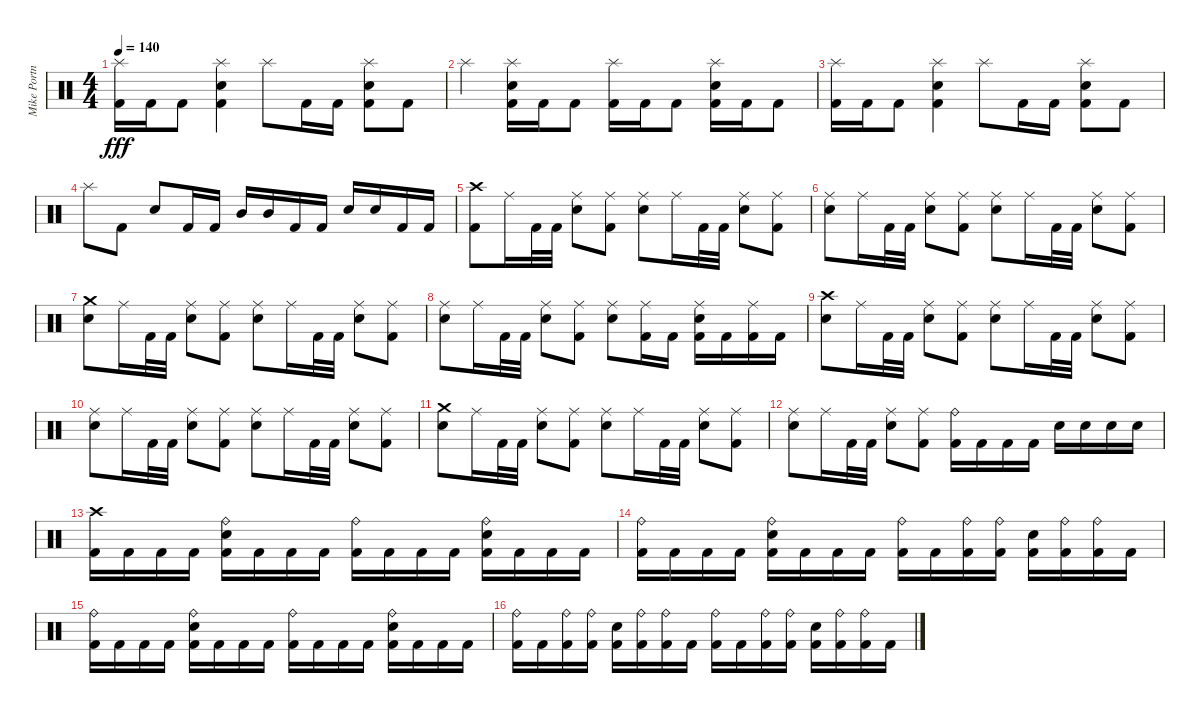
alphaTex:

\track ("Mike Portnoy - Drum" "Mike Portn") {instrument percussion}
\staff {score}
\articulation defaults
\ts (4 4)
\tempo 140
\clef neutral
\ks c
("Splash (hit)" "Kick (hit) 2").16{dy fff} "Kick (hit) 2".16 "Kick (hit) 2".8 ("Splash (hit)" "Snare (hit) 2" "Kick (hit) 2").4 "Splash (hit)".8 "Kick (hit) 2".16 "Kick (hit) 2".16 ("Splash (hit)" "Snare (hit) 2" "Kick (hit) 2").8 "Kick (hit) 2".8 |
"Splash (hit)".4 ("Splash (hit)" "Snare (hit) 2" "Kick (hit) 2").16 "Kick (hit) 2".16 "Kick (hit) 2".8 ("Splash (hit)" "Kick (hit) 2").16 "Kick (hit) 2".16 "Kick (hit) 2".8 ("Splash (hit)" "Snare (hit) 2" "Kick (hit) 2").16 "Kick (hit) 2".16 "Kick (hit) 2".8 |
("Splash (hit)" "Kick (hit) 2").16 "Kick (hit) 2".16 "Kick (hit) 2".8 ("Splash (hit)" "Snare (hit) 2" "Kick (hit) 2").4 "Splash (hit)".8 "Kick (hit) 2".16 "Kick (hit) 2".16 ("Splash (hit)" "Snare (hit) 2" "Kick (hit) 2").8 "Kick (hit) 2".8 |
"Splash (hit)".8 "Kick (hit) 2".8 "Snare (hit) 2".8 "Kick (hit) 2".16 "Kick (hit) 2".16 "Mid Tom (hit)".16 "Mid Tom (hit)".16 "Kick (hit) 2".16 "Kick (hit) 2".16 "Snare (hit) 2".16 "Snare (hit) 2".16 "Kick (hit) 2".16 "Kick (hit) 2".16 |
("Crash high (hit)" "Kick (hit) 2").8 "Ride (middle)".16 "Kick (hit) 2".32 "Kick (hit) 2".32 ("Ride (middle)" "Snare (hit) 2").8 ("Ride (middle)" "Kick (hit) 2").8 ("Ride (middle)" "Snare (hit) 2").8 "Ride (middle)".16 "Kick (hit) 2".32 "Kick (hit) 2".32 ("Ride (middle)" "Snare (hit) 2").8 ("Ride (middle)" "Kick (hit) 2").8 |
("Ride (middle)" "Snare (hit) 2").8 "Ride (middle)".16 "Kick (hit) 2".32 "Kick (hit) 2".32 ("Ride (middle)" "Snare (hit) 2").8 ("Ride (middle)" "Kick (hit) 2").8 ("Ride (middle)" "Snare (hit) 2").8 "Ride (middle)".16 "Kick (hit) 2".32 "Kick (hit) 2".32 ("Ride (middle)" "Snare (hit) 2").8 ("Ride (middle)" "Kick (hit) 2").8 |
("Crash medium (hit)" "Snare (hit) 2").8 "Ride (middle)".16 "Kick (hit) 2".32 "Kick (hit) 2".32 ("Ride (middle)" "Snare (hit) 2").8 ("Ride (middle)" "Kick (hit) 2").8 ("Ride (middle)" "Snare (hit) 2").8 "Ride (middle)".16 "Kick (hit) 2".32 "Kick (hit) 2".32 ("Ride (middle)" "Snare (hit) 2").8 ("Ride (middle)" "Kick (hit) 2").8 |
("Ride (middle)" "Snare (hit) 2").8 "Ride (middle)".16 "Kick (hit) 2".32 "Kick (hit) 2".32 ("Ride (middle)" "Snare (hit) 2").8 ("Ride (middle)" "Kick (hit) 2").8 ("Ride (middle)" "Snare (hit) 2").8 ("Ride (middle)" "Kick (hit) 2").16 "Kick (hit) 2".16 ("Ride (middle)" "Snare (hit) 2" "Kick (hit) 2").16 "Kick (hit) 2".16 ("Ride (middle)" "Kick (hit) 2").16 "Kick (hit) 2".16 |
("Crash high (hit)" "Snare (hit) 2").8 "Ride (middle)".16 "Kick (hit) 2".32 "Kick (hit) 2".32 ("Ride (middle)" "Snare (hit) 2").8 ("Ride (middle)" "Kick (hit) 2").8 ("Ride (middle)" "Snare (hit) 2").8 "Ride (middle)".16 "Kick (hit) 2".32 "Kick (hit) 2".32 ("Ride (middle)" "Snare (hit) 2").8 ("Ride (middle)" "Kick (hit) 2").8 |
("Ride (middle)" "Snare (hit) 2").8 "Ride (middle)".16 "Kick (hit) 2".32 "Kick (hit) 2".32 ("Ride (middle)" "Snare (hit) 2").8 ("Ride (middle)" "Kick (hit) 2").8 ("Ride (middle)" "Snare (hit) 2").8 "Ride (middle)".16 "Kick (hit) 2".32 "Kick (hit) 2".32 ("Ride (middle)" "Snare (hit) 2").8 ("Ride (middle)" "Kick (hit) 2").8 |
("Crash medium (hit)" "Snare (hit) 2").8 "Ride (middle)".16 "Kick (hit) 2".32 "Kick (hit) 2".32 ("Ride (middle)" "Snare (hit) 2").8 ("Ride (middle)" "Kick (hit) 2").8 ("Ride (middle)" "Snare (hit) 2").8 "Ride (middle)".16 "Kick (hit) 2".32 "Kick (hit) 2".32 ("Ride (middle)" "Snare (hit) 2").8 ("Ride (middle)" "Kick (hit) 2").8 |
("Ride (middle)" "Snare (hit) 2").8 "Ride (middle)".16 "Kick (hit) 2".32 "Kick (hit) 2".32 ("Ride (middle)" "Snare (hit) 2").8 ("Ride (middle)" "Kick (hit) 2").8 ("Ride (bell)" "Kick (hit) 2").16 "Kick (hit) 2".16 "Kick (hit) 2".16 "Kick (hit) 2".16 "Snare (hit) 2".16 "Snare (hit) 2".16 "Snare (hit) 2".16 "Snare (hit) 2".16 |
("Crash high (hit)" "Kick (hit) 2").16 "Kick (hit) 2".16 "Kick (hit) 2".16 "Kick (hit) 2".16 ("Ride (bell)" "Snare (hit) 2" "Kick (hit) 2").16 "Kick (hit) 2".16 "Kick (hit) 2".16 "Kick (hit) 2".16 ("Ride (bell)" "Kick (hit) 2").16 "Kick (hit) 2".16 "Kick (hit) 2".16 "Kick (hit) 2".16 ("Ride (bell)" "Snare (hit) 2" "Kick (hit) 2").16 "Kick (hit) 2".16 "Kick (hit) 2".16 "Kick (hit) 2".16 |
("Ride (bell)" "Kick (hit) 2").16 "Kick (hit) 2".16 "Kick (hit) 2".16 "Kick (hit) 2".16 ("Ride (bell)" "Snare (hit) 2" "Kick (hit) 2").16 "Kick (hit) 2".16 "Kick (hit) 2".16 "Kick (hit) 2".16 ("Ride (bell)" "Kick (hit) 2").16 "Kick (hit) 2".16 ("Ride (bell)" "Kick (hit) 2").16 ("Ride (bell)" "Kick (hit) 2").16 ("Snare (hit) 2" "Kick (hit) 2").16 ("Ride (bell)" "Kick (hit) 2").16 ("Ride (bell)" "Kick (hit) 2").16 "Kick (hit) 2".16 |
("Ride (bell)" "Kick (hit) 2").16 "Kick (hit) 2".16 "Kick (hit) 2".16 "Kick (hit) 2".16 ("Ride (bell)" "Snare (hit) 2" "Kick (hit) 2").16 "Kick (hit) 2".16 "Kick (hit) 2".16 "Kick (hit) 2".16 ("Ride (bell)" "Kick (hit) 2").16 "Kick (hit) 2".16 "Kick (hit) 2".16 "Kick (hit) 2".16 ("Ride (bell)" "Snare (hit) 2" "Kick (hit) 2").16 "Kick (hit) 2".16 "Kick (hit) 2".16 "Kick (hit) 2".16 |
("Ride (bell)" "Kick (hit) 2").16 "Kick (hit) 2".16 ("Ride (bell)" "Kick (hit) 2").16 ("Ride (bell)" "Kick (hit) 2").16 ("Snare (hit) 2" "Kick (hit) 2").16 ("Ride (bell)" "Kick (hit) 2").16 ("Ride (bell)" "Kick (hit) 2").16 "Kick (hit) 2".16 ("Ride (bell)" "Kick (hit) 2").16 "Kick (hit) 2".16 ("Ride (bell)" "Kick (hit) 2").16 ("Ride (bell)" "Kick (hit) 2").16 ("Snare (hit) 2" "Kick (hit) 2").16 ("Ride (bell)" "Kick (hit) 2").16 ("Ride (bell)" "Kick (hit) 2").16 "Kick (hit) 2".16
